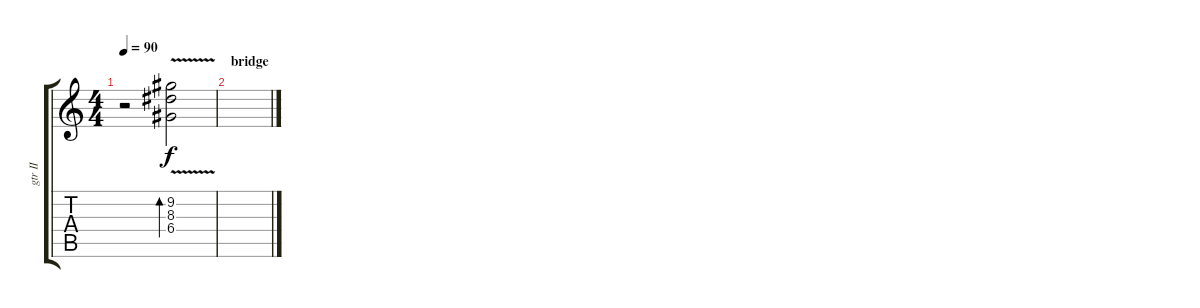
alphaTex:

\track ("gtr II" "gtr II") {instrument overdrivenguitar}
\staff {score tabs}
\tuning (E4 B3 G3 D3 A2 E2) {hide}
\ts (4 4)
\tempo 90
\clef g2
\ks c
r.2{dy f volume 12 instrument electricguitarjazz} (9.2 8.3 6.4{v}).2{bd 240} |
\section ("" "bridge")
